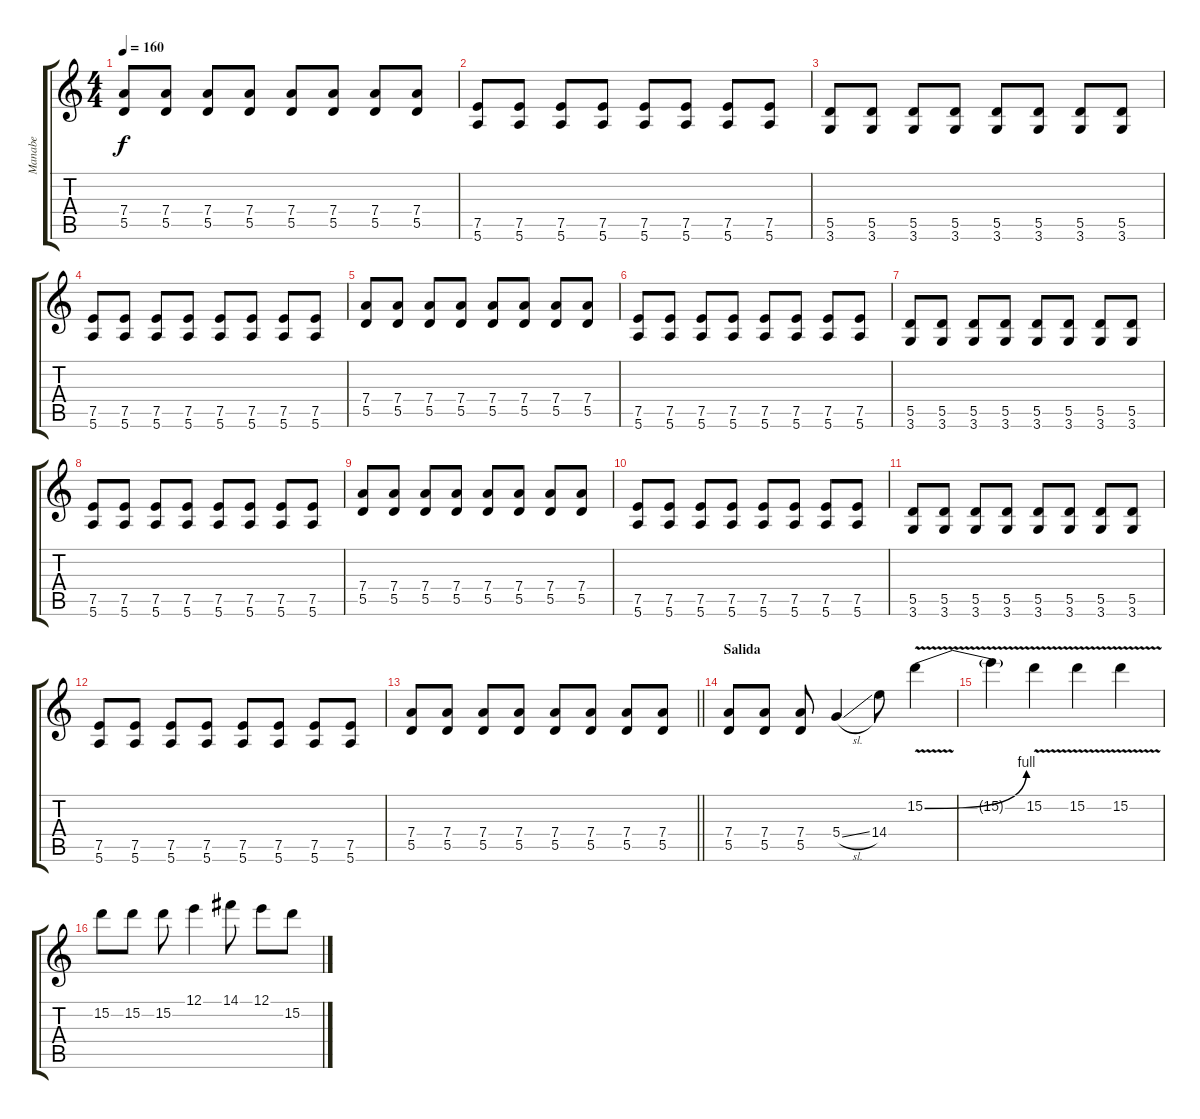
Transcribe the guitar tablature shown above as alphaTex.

\track ("Manabe" "Manabe") {instrument distortionguitar}
\staff {score tabs}
\tuning (E4 B3 G3 D3 A2 E2) {hide}
\ts (4 4)
\tempo 160
\clef g2
\ks c
(7.4 5.5).8{dy f} (7.4 5.5).8 (7.4 5.5).8 (7.4 5.5).8 (7.4 5.5).8 (7.4 5.5).8 (7.4 5.5).8 (7.4 5.5).8 |
(7.5 5.6).8 (7.5 5.6).8 (7.5 5.6).8 (7.5 5.6).8 (7.5 5.6).8 (7.5 5.6).8 (7.5 5.6).8 (7.5 5.6).8 |
(5.5 3.6).8 (5.5 3.6).8 (5.5 3.6).8 (5.5 3.6).8 (5.5 3.6).8 (5.5 3.6).8 (5.5 3.6).8 (5.5 3.6).8 |
(7.5 5.6).8 (7.5 5.6).8 (7.5 5.6).8 (7.5 5.6).8 (7.5 5.6).8 (7.5 5.6).8 (7.5 5.6).8 (7.5 5.6).8 |
(7.4 5.5).8 (7.4 5.5).8 (7.4 5.5).8 (7.4 5.5).8 (7.4 5.5).8 (7.4 5.5).8 (7.4 5.5).8 (7.4 5.5).8 |
(7.5 5.6).8 (7.5 5.6).8 (7.5 5.6).8 (7.5 5.6).8 (7.5 5.6).8 (7.5 5.6).8 (7.5 5.6).8 (7.5 5.6).8 |
(5.5 3.6).8 (5.5 3.6).8 (5.5 3.6).8 (5.5 3.6).8 (5.5 3.6).8 (5.5 3.6).8 (5.5 3.6).8 (5.5 3.6).8 |
(7.5 5.6).8 (7.5 5.6).8 (7.5 5.6).8 (7.5 5.6).8 (7.5 5.6).8 (7.5 5.6).8 (7.5 5.6).8 (7.5 5.6).8 |
(7.4 5.5).8 (7.4 5.5).8 (7.4 5.5).8 (7.4 5.5).8 (7.4 5.5).8 (7.4 5.5).8 (7.4 5.5).8 (7.4 5.5).8 |
(7.5 5.6).8 (7.5 5.6).8 (7.5 5.6).8 (7.5 5.6).8 (7.5 5.6).8 (7.5 5.6).8 (7.5 5.6).8 (7.5 5.6).8 |
(5.5 3.6).8 (5.5 3.6).8 (5.5 3.6).8 (5.5 3.6).8 (5.5 3.6).8 (5.5 3.6).8 (5.5 3.6).8 (5.5 3.6).8 |
(7.5 5.6).8 (7.5 5.6).8 (7.5 5.6).8 (7.5 5.6).8 (7.5 5.6).8 (7.5 5.6).8 (7.5 5.6).8 (7.5 5.6).8 |
\barLineRight lightlight
(7.4 5.5).8 (7.4 5.5).8 (7.4 5.5).8 (7.4 5.5).8 (7.4 5.5).8 (7.4 5.5).8 (7.4 5.5).8 (7.4 5.5).8 |
\section ("" "Salida")
(7.4 5.5).8 (7.4 5.5).8 (7.4 5.5).8 5.4{sl}.4 14.4.8 15.2{be (bend 0 0 60 4) v}.4 |
15.2{t}.4 15.2{v}.4 15.2{v}.4 15.2{v}.4 |
15.2.8 15.2.8 15.2.8 12.1.4 14.1.8 12.1.8 15.2.8
